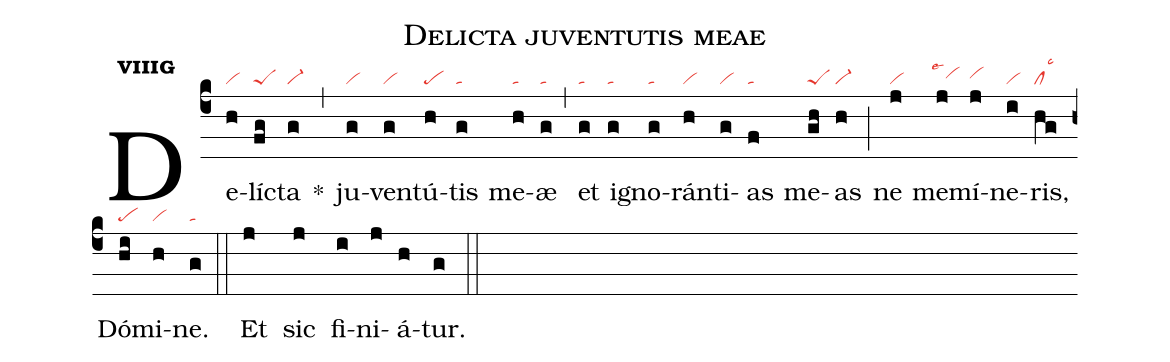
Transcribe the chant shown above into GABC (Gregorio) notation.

name:Delicta juventutis meae;
office-part:an;
mode:8g;
nabc-lines:1;
%%
initial-style: 1;
name: Delicta juventutis meae;
mode: 8;
office-part: Antiphona;
annotation: Ant. ;
annotation: viii g;
nabc-lines: 1;
%%
(c4) De(h|vi)líc(fg|peS)ta(g|vi-) <sp>*</sp>(,) ju(g|vi)ven(g|vi)tú(h|pe)tis(g|ta) me(h|ta)æ(g|ta) (,) et(g|ta) i(g|ta)gno(g|ta)rán(h|vi)ti(g|vi)as(f|ta) me(gh|peS)as(h|vi-) (;) ne(j|vi) me(j|`vihhlse1)mí(j|vihh)ne(i|vi)ris,(hg|cllsc3) Dó(hi|pe)mi(h|vi)ne.(g|ta) (::)
<eu> Et(j) sic(j) fi(i)ni(j)á(h)tur.(g) </eu> (::)
